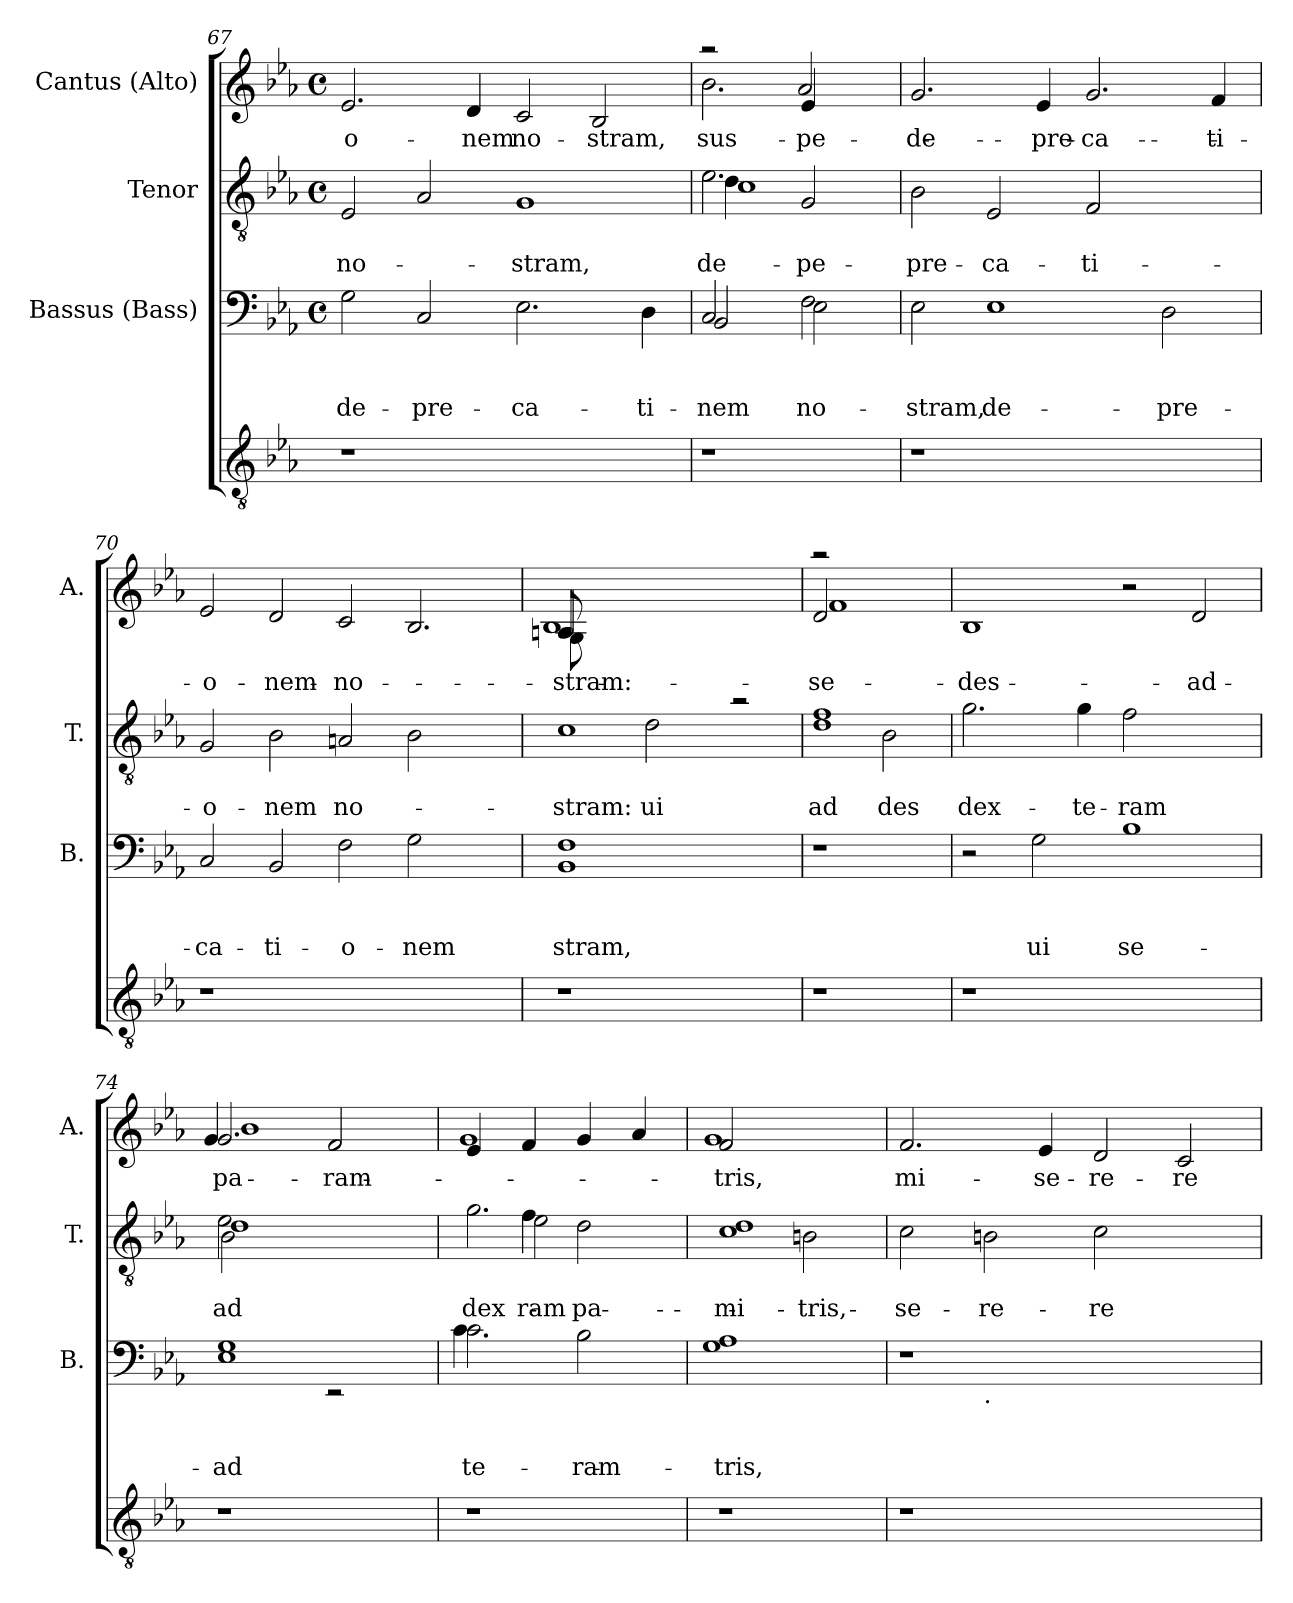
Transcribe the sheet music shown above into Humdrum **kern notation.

**kern	**kern	**text	**text	**text	**kern	**text	**text	**kern	**text
*part4	*part3	*part3	*part3	*part3	*part2	*part2	*part2	*part1	*part1
*staff4	*staff3	*staff3	*staff3	*staff3	*staff2	*staff2	*staff2	*staff1	*staff1
*	*I"Bassus (Bass)	*	*	*	*I"Tenor	*	*	*I"Cantus (Alto)	*
*	*I'B.	*	*	*	*I'T.	*	*	*I'A.	*
*clefGv2	*clefF4	*	*	*	*clefGv2	*	*	*clefG2	*
*k[b-e-a-]	*k[b-e-a-]	*	*	*	*k[b-e-a-]	*	*	*k[b-e-a-]	*
*E-:	*E-:	*	*	*	*E-:	*	*	*E-:	*
*	*M4/4	*	*	*	*M4/4	*	*	*M4/4	*
*	*met(c)	*	*	*	*met(c)	*	*	*met(c)	*
=67	=67	=67	=67	=67	=67	=67	=67	=67	=67
!	!	!	!	!LO:LY:b	!	!	!LO:LY:b	!	!LO:LY:b
1r	2G\	.	.	de-	2E-/	.	no-	2.e-/	-o-
!	!	!	!	!LO:LY:b	!	!	!	!	!
.	2C/	.	.	-pre-	2A-/	.	.	.	.
!	!	!	!	!	!	!	!	!	!LO:LY:b
.	.	.	.	.	.	.	.	4d/	-nem
!	!	!	!	!LO:LY:b	!	!	!LO:LY:b	!	!LO:LY:b
1ryy	2.E-\	.	.	-ca-	1G	.	-stram,	2c/	no-
!	!	!	!	!	!	!	!	!	!LO:LY:b
.	.	.	.	.	.	.	.	2B-/	-stram,
!	!	!	!	!LO:LY:b	!	!	!	!	!
.	4D\	.	.	-ti-	.	.	.	.	.
!!LO:PB:g=z
=68	=68	=68	=68	=68	=68	=68	=68	=68	=68
!	!	!	!	!LO:LY:b	!	!	!	!	!
*	*^	*	*	*	*	*	*	*	*
!	!	!	!	!	!LO:LY:b	!	!	!LO:LY:b	!	!
*	*	*	*	*	*	*^	*	*	*	*
!	!	!	!	!	!	!	!	!	!LO:LY:b	!	!
*	*	*	*	*	*	*	*^	*	*	*	*
!	!	!	!	!	!	!	!	!	!	!LO:LY:b	!	!LO:LY:b
*	*	*	*	*	*	*	*	*	*	*	*^	*
*	*	*	*	*	*	*	*	*	*	*	*	*^	*
1r	2C/	2BB-/	.	.	-nem	2.e-\	4d\	1c	.	de-	2raa	2.b-\	2ryy	-sus-
.	.	.	.	.	.	.	4ryy	.	.	.	.	.	.	.
!	!	!	!	!	!LO:LY:b	!	!	!	!	!LO:LY:b	!	!	!	!LO:LY:b
!	!	!	!	!	!	!	!	!	!	!	!	!	!	!LO:LY:b
.	2F\	2E-\	.	.	no-	.	2G/	.	.	-pe	4e-/	.	2a-/	-pe
.	.	.	.	.	.	4ryy	.	.	.	.	4ryy	4ryy	.	.
*	*v	*v	*	*	*	*	*	*	*	*	*	*v	*v	*
*	*	*	*	*	*v	*v	*v	*	*	*	*	*
=69	=69	=69	=69	=69	=69	=69	=69	=69	=69	=69
!	!	!	!	!LO:LY:b	!	!	!LO:LY:b	!	!	!LO:LY:b
*	*	*	*	*	*	*	*	*v	*v	*
1r	2E-\	.	.	-stram,	2B-\	.	-pre-	2.g/	de-
!	!	!	!	!LO:LY:b	!	!	!LO:LY:b	!	!
.	1E-	.	.	de-	2E-/	.	-ca-	.	.
!	!	!	!	!	!	!	!	!	!LO:LY:b
.	.	.	.	.	.	.	.	4e-/	-pre-
!	!	!	!	!	!	!	!LO:LY:b	!	!LO:LY:b
1ryy	.	.	.	.	2F/	.	-ti-	2.g/	-ca-
!	!	!	!	!LO:LY:b	!	!	!	!	!
.	2D\	.	.	-pre-	2ryy	.	.	.	.
!	!	!	!	!	!	!	!	!	!LO:LY:b
.	.	.	.	.	.	.	.	4f/	-ti-
=70	=70	=70	=70	=70	=70	=70	=70	=70	=70
!	!	!	!	!LO:LY:b	!	!	!LO:LY:b	!	!LO:LY:b
1r	2C/	.	.	-ca-	2G/	.	-o-	2e-/	-o-
!	!	!	!	!LO:LY:b	!	!	!LO:LY:b	!	!LO:LY:b
.	2BB-/	.	.	-ti-	2B-\	.	-nem	2d/	-nem
!	!	!	!	!LO:LY:b	!	!	!LO:LY:b	!	!LO:LY:b
1ryy	2F\	.	.	-o-	2An/	.	no-	2c/	no-
!	!	!	!	!LO:LY:b	!	!	!	!	!
.	2G\	.	.	-nem	2B-\	.	.	2.B-/	.
4ryy	4ryy	.	.	.	4ryy	.	.	.	.
=71	=71	=71	=71	=71	=71	=71	=71	=71	=71
!	!	!	!	!LO:LY:b	!	!	!LO:LY:b	!	!LO:LY:b
*	*	*	*	*	*^	*	*	*^	*
*	*	*	*	*	*	*	*	*	*	*^	*
*	*	*	*	*	*	*	*	*	*	*	*^	*
1r	1BB- 1F	.	.	-stram,	1c	2ryy	.	-stram:	8An/	8G\	2A/	1B-	-stram:
.	.	.	.	.	.	.	.	.	2ryy	2ryy	.	.	.
!	!	!	!	!	!	!	!	!LO:LY:b	!	!	!	!	!
.	.	.	.	.	.	2d\	.	ui	.	.	2ryy	.	.
.	.	.	.	.	.	.	.	.	2..ryy	2..ryy	.	.	.
2ryy	2ryy	.	.	.	2ra	2ryy	.	.	.	.	2ryy	2ryy	.
=72	=72	=72	=72	=72	=72	=72	=72	=72	=72	=72	=72	=72	=72
!	!	!	!	!	!	!	!	!LO:LY:b	!	!	!	!	!LO:LY:b
!	!	!	!	!	!	!	!	!	!	!	!	!	!LO:LY:b
*	*	*	*	*	*	*	*	*	*	*	*v	*v	*
1r	1r	.	.	.	1d 1f	2ryy	.	-ad	2raa	2d/	1f	se-
!	!	!	!	!	!	!	!	!LO:LY:b	!	!	!	!
.	.	.	.	.	.	2B-\	.	des	2ryy	2ryy	.	.
*	*	*	*	*	*	*	*	*	*	*v	*v	*
!!LO:LB:g=z
=73	=73	=73	=73	=73	=73	=73	=73	=73	=73	=73	=73
!	!	!	!	!	!	!	!	!LO:LY:b	!	!	!LO:LY:b
*	*	*	*	*	*v	*v	*	*	*	*	*
*	*	*	*	*	*	*	*	*v	*v	*
1r	2r	.	.	.	2.g\	.	dex-	1B-	-des
!	!	!	!	!LO:LY:b	!	!	!	!	!
.	2G\	.	.	ui	.	.	.	.	.
!	!	!	!	!	!	!	!LO:LY:b	!	!
.	.	.	.	.	4g\	.	-te-	.	.
!	!	!	!	!LO:LY:b	!	!	!LO:LY:b	!	!
1ryy	1B-	.	.	se-	2f\	.	-ram	2r	.
!	!	!	!	!	!	!	!	!	!LO:LY:b
.	.	.	.	.	2ryy	.	.	2d/	ad
=74	=74	=74	=74	=74	=74	=74	=74	=74	=74
!	!	!	!	!LO:LY:b	!	!	!LO:LY:b	!	!
*	*^	*	*	*	*^	*	*	*	*
!	!	!	!	!	!	!	!	!	!LO:LY:b	!	!
*	*	*	*	*	*	*	*^	*	*	*	*
!	!	!	!	!	!	!	!	!	!	!LO:LY:b	!	!LO:LY:b
*	*	*	*	*	*	*	*	*	*	*	*^	*
!	!	!	!	!	!	!	!	!	!	!	!	!	!LO:LY:b
*	*	*	*	*	*	*	*	*	*	*	*	*^	*
!	!	!	!	!	!	!	!	!	!	!	!	!	!	!LO:LY:b
1r	1E- 1G	2ryy	.	.	ad	2e-\	2B-\	1d	.	ad	2.g/	4g/	1b-	pa-
.	.	.	.	.	.	.	.	.	.	.	.	4ryy	.	.
!	!	!	!	!	!	!	!	!	!	!	!	!	!	!LO:LY:b
.	.	2rEE	.	.	.	2ryy	2ryy	.	.	.	.	2f/	.	-ram
.	.	.	.	.	.	.	.	.	.	.	4ryy	.	.	.
*	*	*	*	*	*	*	*	*	*	*	*v	*v	*v	*
=75	=75	=75	=75	=75	=75	=75	=75	=75	=75	=75	=75	=75
!	!	!	!	!	!LO:LY:b	!	!	!	!	!	!	!
!	!	!	!	!	!LO:LY:b	!	!	!	!	!LO:LY:b	!	!
*	*	*	*	*	*	*	*	*	*	*	*^	*
1r	2.c\	4c\	.	.	-te-	2.g\	4ryy	4ryy	.	dex-	4e-/	1g	.
!	!	!	!	!	!	!	!	!	!	!LO:LY:b:rj	!	!	!
!	!	!	!	!	!	!	!	!	!	!LO:LY:b	!	!	!
.	.	4ryy	.	.	.	.	4f\	2e-\	.	-ram	4f/	.	.
!	!	!	!	!	!LO:LY:b	!	!	!	!	!LO:LY:b	!	!	!
.	.	2B-\	.	.	-ram	.	2d\	.	.	-pa-	4g/	.	.
.	4ryy	.	.	.	.	4ryy	.	4ryy	.	.	4a-/	.	.
*	*v	*v	*	*	*	*	*	*	*	*	*	*	*
=76	=76	=76	=76	=76	=76	=76	=76	=76	=76	=76	=76	=76
!	!	!	!	!LO:LY:b	!	!	!	!	!LO:LY:b	!	!	!LO:LY:b
*	*	*	*	*	*	*v	*v	*	*	*	*	*
1r	1G 1A-	.	.	-tris,	1c 1d	2ryy	.	mi-	2f/	1g	-tris,
!	!	!	!	!	!	!	!	!LO:LY:b	!	!	!
.	.	.	.	.	.	2Bn\	.	-tris,	2ryy	.	.
*	*	*	*	*	*	*	*	*	*v	*v	*
=77	=77	=77	=77	=77	=77	=77	=77	=77	=77	=77
!	!	!	!	!	!	!	!	!LO:LY:b	!	!LO:LY:b
*	*^	*	*	*	*v	*v	*	*	*	*
1r	1r	2ryy	.	.	.	2c\	.	se-	2.f/	mi-
!	!	!LO:TX:b:t=.	!	!	!	!	!	!	!	!
!	!	!	!	!	!	!	!	!LO:LY:b	!	!
.	.	1.ryy	.	.	.	2Bn\	.	-re-	.	.
!	!	!	!	!	!	!	!	!	!	!LO:LY:b
.	.	.	.	.	.	.	.	.	4e-/	-se-
!	!	!	!	!	!	!	!	!LO:LY:b	!	!LO:LY:b
1ryy	1ryy	.	.	.	.	2c\	.	-re	2d/	-re-
!	!	!	!	!	!	!	!	!	!	!LO:LY:b
.	.	.	.	.	.	2ryy	.	.	2c/	-re
*	*v	*v	*	*	*	*	*	*	*	*
=	=	=	=	=	=	=	=	=	=
*-	*-	*-	*-	*-	*-	*-	*-	*-	*-
